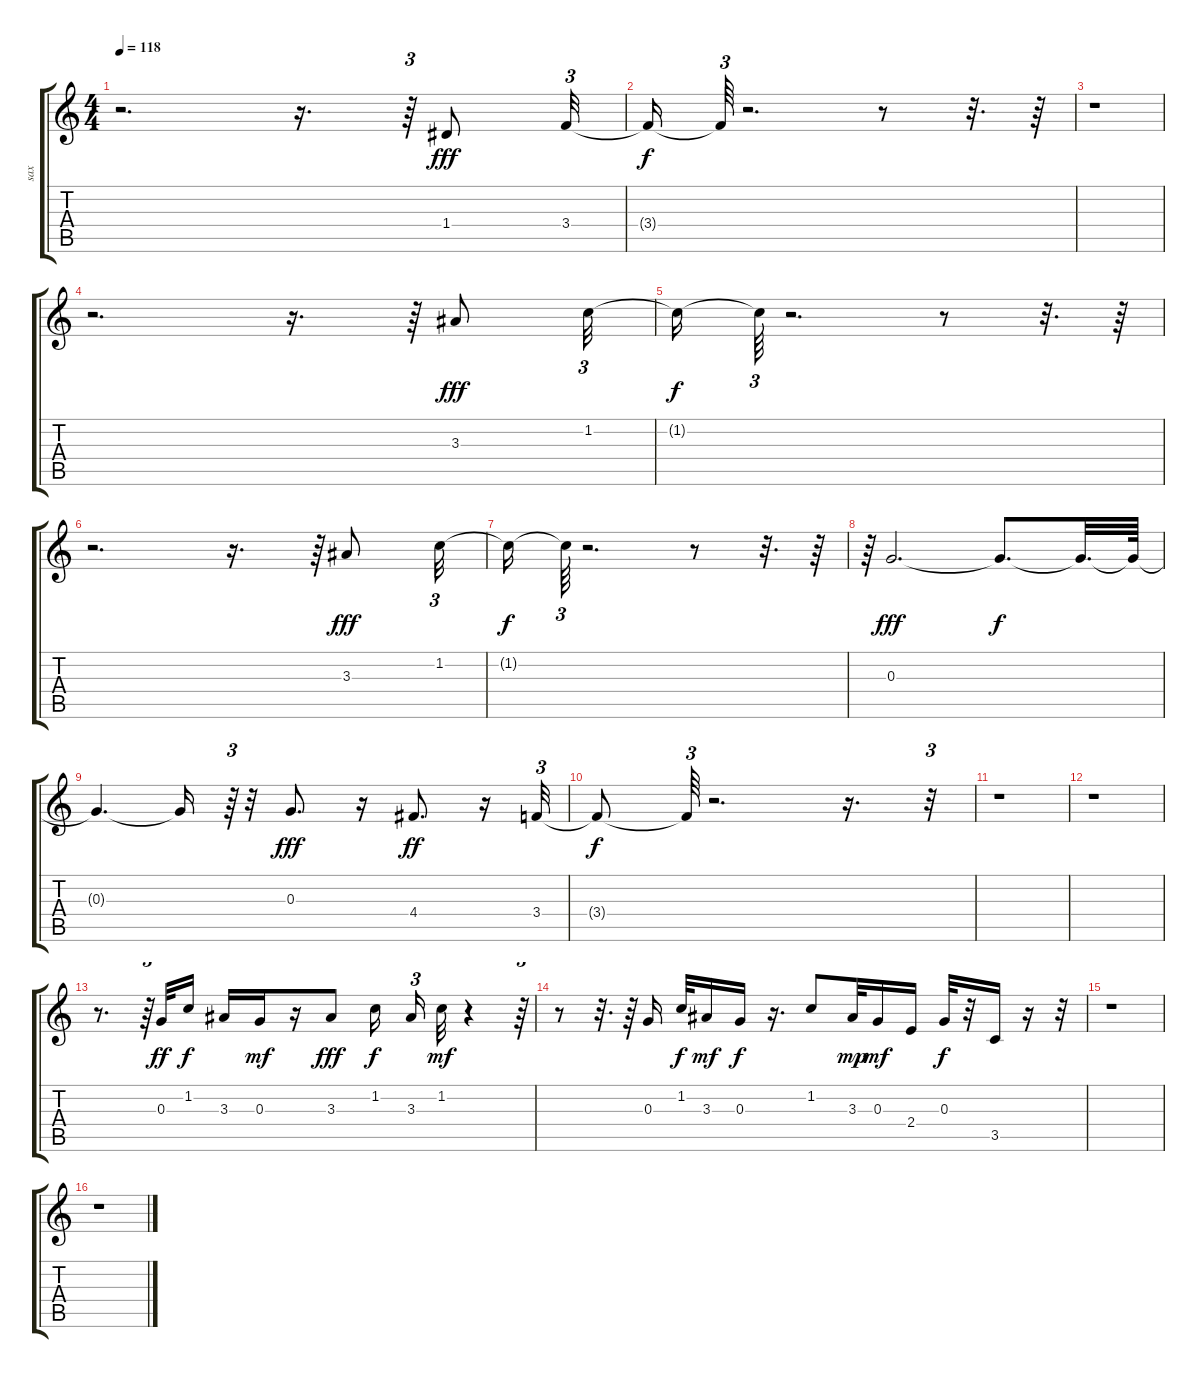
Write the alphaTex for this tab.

\track ("sax     " "sax     ") {instrument acousticguitarsteel}
\staff {score tabs}
\tuning (E4 B3 G3 D3 A2 E2) {hide}
\ts (4 4)
\tempo 118
\clef g2
\ks c
r.2{d dy f} r.16{d} r.64{tu (3 2)} 1.4.8{dy fff} 3.4.32{tu (3 2)} |
3.4{t}.16{dy f} 3.4{t}.64{tu (3 2)} r.2{d} r.8 r.32{d} r.64 |
r.1 |
r.2{d} r.16{d} r.64{tu (3 2)} 3.3.8{dy fff} 1.2.32{tu (3 2)} |
1.2{t}.16{dy f} 1.2{t}.64{tu (3 2)} r.2{d} r.8 r.32{d} r.64 |
r.2{d} r.16{d} r.64{tu (3 2)} 3.3.8{dy fff} 1.2.32{tu (3 2)} |
1.2{t}.16{dy f} 1.2{t}.64{tu (3 2)} r.2{d} r.8 r.32{d} r.64 |
r.64{tu (3 2)} 0.3.2{d dy fff} 0.3{t}.8{d dy f} 0.3{t}.32{d} 0.3{t}.64 |
0.3{t}.4{d} 0.3{t}.16 r.64{tu (3 2)} r.32 0.3.8{d dy fff} r.16 4.4.8{d dy ff} r.16 3.4.32{tu (3 2)} |
3.4{t}.8{dy f} 3.4{t}.64{tu (3 2)} r.2{d} r.16{d} r.32{tu (3 2)} |
r.1 |
r.1 |
r.8{d} r.64{tu (3 2)} 0.3.32{dy ff} 1.2.16{dy f} 3.3.16 0.3.16{dy mf} r.16 3.3.8{dy fff} 1.2.16{dy f} 3.3.16{tu (3 2)} 1.2.32{dy mf} r.4 r.64{tu (3 2)} |
r.8 r.32{d} r.64 0.3.16 1.2.32{dy f} 3.3.16{dy mf} 0.3.16{dy f} r.16{d} 1.2.8 3.3.32{dy mp} 0.3.16{dy mf} 2.4.16 0.3.32{dy f} r.32 3.5.16 r.16 r.32 |
r.1 |
r.1
